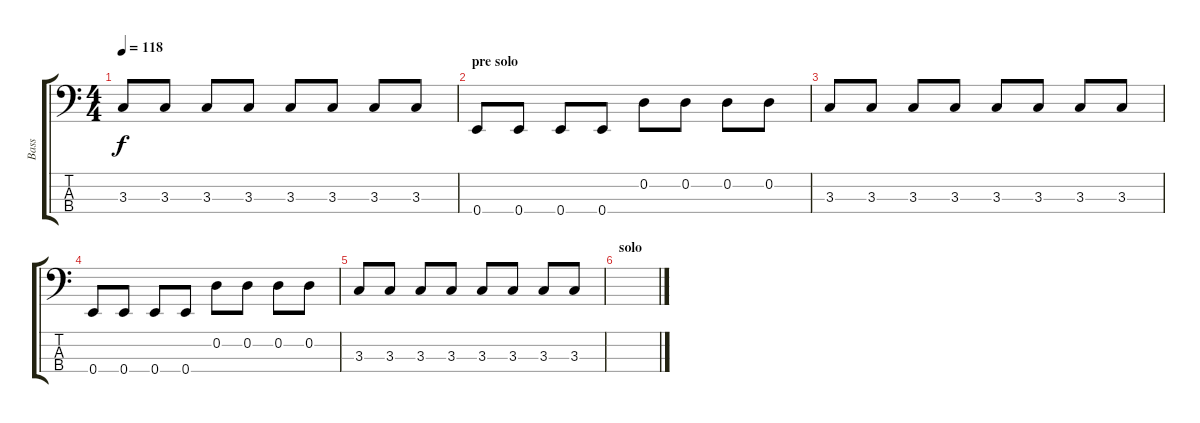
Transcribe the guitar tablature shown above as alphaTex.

\track ("Bass" "Bass") {instrument electricbasspick}
\staff {score tabs}
\tuning (G2 D2 A1 E1) {hide}
\ts (4 4)
\tempo 118
\clef f4
\ks c
3.3.8{dy f} 3.3.8 3.3.8 3.3.8 3.3.8 3.3.8 3.3.8 3.3.8 |
\section ("" "pre solo")
0.4.8 0.4.8 0.4.8 0.4.8 0.2.8 0.2.8 0.2.8 0.2.8 |
3.3.8 3.3.8 3.3.8 3.3.8 3.3.8 3.3.8 3.3.8 3.3.8 |
0.4.8 0.4.8 0.4.8 0.4.8 0.2.8 0.2.8 0.2.8 0.2.8 |
3.3.8 3.3.8 3.3.8 3.3.8 3.3.8 3.3.8 3.3.8 3.3.8 |
\section ("" "solo")
